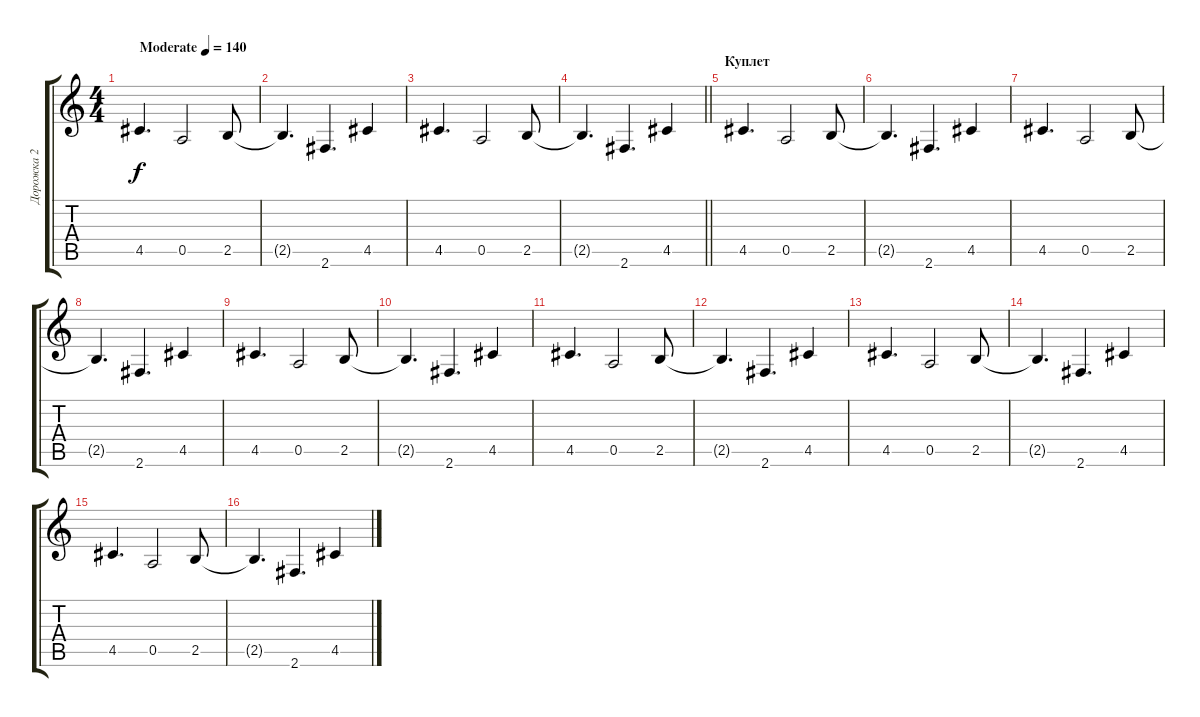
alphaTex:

\track ("Дорожка 2" "Дорожка 2") {instrument electricbassfinger}
\staff {score tabs}
\tuning (E4 B3 G3 D3 A2 E2) {hide}
\ts (4 4)
\tempo (140 "Moderate")
\clef g2
\ks c
4.5.4{d dy f instrument electricbassfinger} 0.5.2 2.5.8 |
2.5{t}.4{d} 2.6.4{d} 4.5.4 |
4.5.4{d} 0.5.2 2.5.8 |
\barLineRight lightlight
2.5{t}.4{d} 2.6.4{d} 4.5.4 |
\section ("" "Куплет")
4.5.4{d} 0.5.2 2.5.8 |
2.5{t}.4{d} 2.6.4{d} 4.5.4 |
4.5.4{d} 0.5.2 2.5.8 |
2.5{t}.4{d} 2.6.4{d} 4.5.4 |
4.5.4{d} 0.5.2 2.5.8 |
2.5{t}.4{d} 2.6.4{d} 4.5.4 |
4.5.4{d} 0.5.2 2.5.8 |
2.5{t}.4{d} 2.6.4{d} 4.5.4 |
4.5.4{d} 0.5.2 2.5.8 |
2.5{t}.4{d} 2.6.4{d} 4.5.4 |
4.5.4{d} 0.5.2 2.5.8 |
2.5{t}.4{d} 2.6.4{d} 4.5.4
